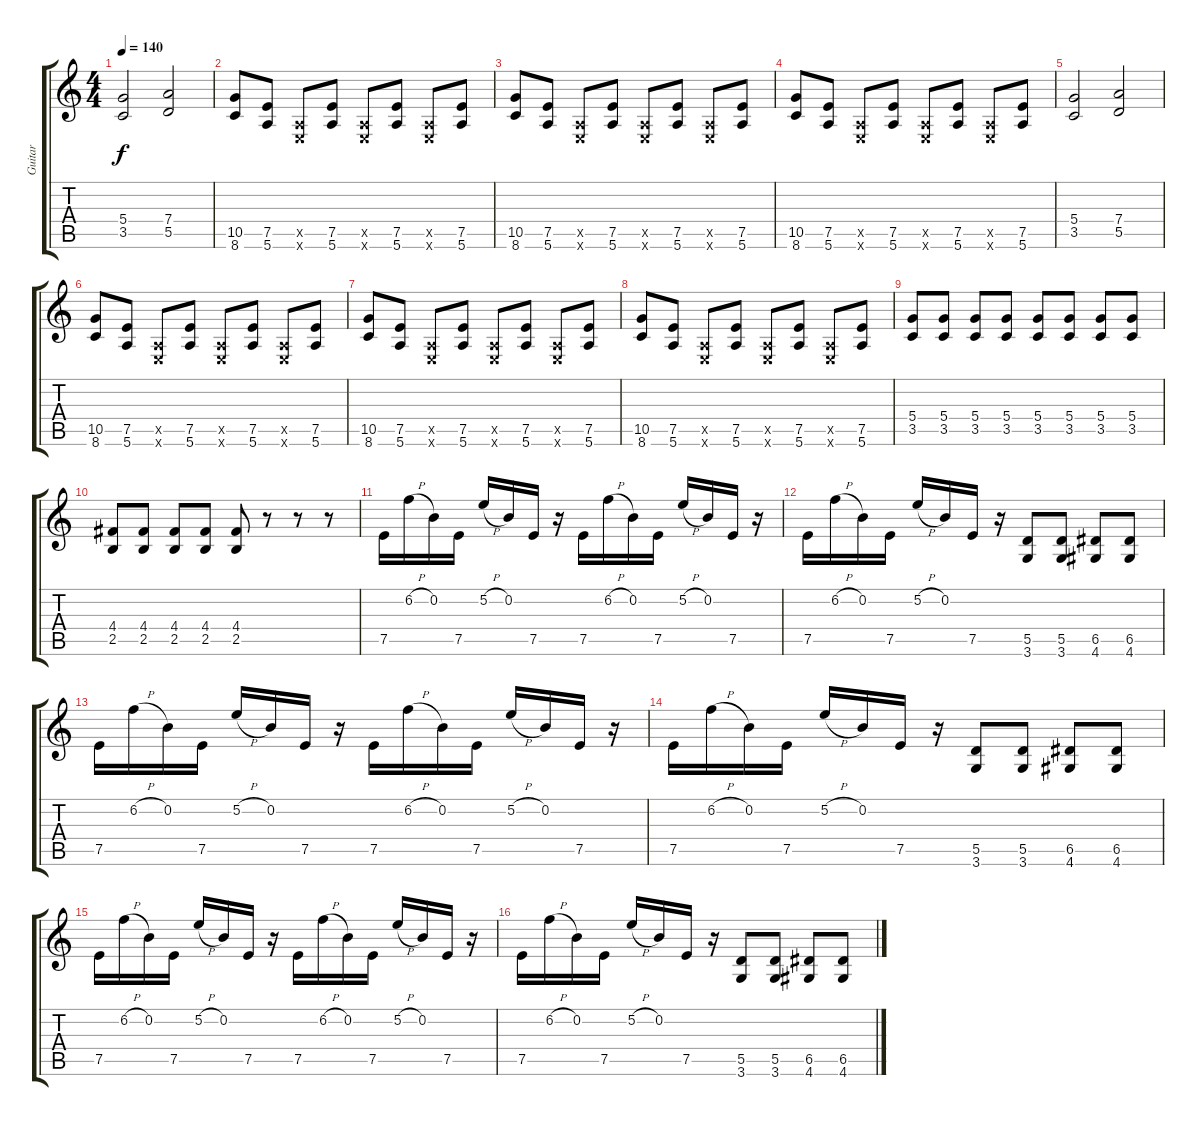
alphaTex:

\track ("Guitar" "Guitar") {instrument distortionguitar}
\staff {score tabs}
\tuning (E4 B3 G3 D3 A2 E2) {hide}
\ts (4 4)
\tempo 140
\clef g2
\ks c
(5.4 3.5).2{dy f} (7.4 5.5).2 |
(10.5 8.6).8 (7.5 5.6).8 (0.5{x} 0.6{x}).8 (7.5 5.6).8 (0.5{x} 0.6{x}).8 (7.5 5.6).8 (0.5{x} 0.6{x}).8 (7.5 5.6).8 |
(10.5 8.6).8 (7.5 5.6).8 (0.5{x} 0.6{x}).8 (7.5 5.6).8 (0.5{x} 0.6{x}).8 (7.5 5.6).8 (0.5{x} 0.6{x}).8 (7.5 5.6).8 |
(10.5 8.6).8 (7.5 5.6).8 (0.5{x} 0.6{x}).8 (7.5 5.6).8 (0.5{x} 0.6{x}).8 (7.5 5.6).8 (0.5{x} 0.6{x}).8 (7.5 5.6).8 |
(5.4 3.5).2 (7.4 5.5).2 |
(10.5 8.6).8 (7.5 5.6).8 (0.5{x} 0.6{x}).8 (7.5 5.6).8 (0.5{x} 0.6{x}).8 (7.5 5.6).8 (0.5{x} 0.6{x}).8 (7.5 5.6).8 |
(10.5 8.6).8 (7.5 5.6).8 (0.5{x} 0.6{x}).8 (7.5 5.6).8 (0.5{x} 0.6{x}).8 (7.5 5.6).8 (0.5{x} 0.6{x}).8 (7.5 5.6).8 |
(10.5 8.6).8 (7.5 5.6).8 (0.5{x} 0.6{x}).8 (7.5 5.6).8 (0.5{x} 0.6{x}).8 (7.5 5.6).8 (0.5{x} 0.6{x}).8 (7.5 5.6).8 |
(5.4 3.5).8 (5.4 3.5).8 (5.4 3.5).8 (5.4 3.5).8 (5.4 3.5).8 (5.4 3.5).8 (5.4 3.5).8 (5.4 3.5).8 |
(4.4 2.5).8 (4.4 2.5).8 (4.4 2.5).8 (4.4 2.5).8 (4.4 2.5).8 r.8 r.8 r.8 |
7.5.16 6.2{h}.16 0.2.16 7.5.16 5.2{h}.16 0.2.16 7.5.16 r.16 7.5.16 6.2{h}.16 0.2.16 7.5.16 5.2{h}.16 0.2.16 7.5.16 r.16 |
7.5.16 6.2{h}.16 0.2.16 7.5.16 5.2{h}.16 0.2.16 7.5.16 r.16 (5.5 3.6).8 (5.5 3.6).8 (6.5 4.6).8 (6.5 4.6).8 |
7.5.16 6.2{h}.16 0.2.16 7.5.16 5.2{h}.16 0.2.16 7.5.16 r.16 7.5.16 6.2{h}.16 0.2.16 7.5.16 5.2{h}.16 0.2.16 7.5.16 r.16 |
7.5.16 6.2{h}.16 0.2.16 7.5.16 5.2{h}.16 0.2.16 7.5.16 r.16 (5.5 3.6).8 (5.5 3.6).8 (6.5 4.6).8 (6.5 4.6).8 |
7.5.16 6.2{h}.16 0.2.16 7.5.16 5.2{h}.16 0.2.16 7.5.16 r.16 7.5.16 6.2{h}.16 0.2.16 7.5.16 5.2{h}.16 0.2.16 7.5.16 r.16 |
7.5.16 6.2{h}.16 0.2.16 7.5.16 5.2{h}.16 0.2.16 7.5.16 r.16 (5.5 3.6).8 (5.5 3.6).8 (6.5 4.6).8 (6.5 4.6).8
